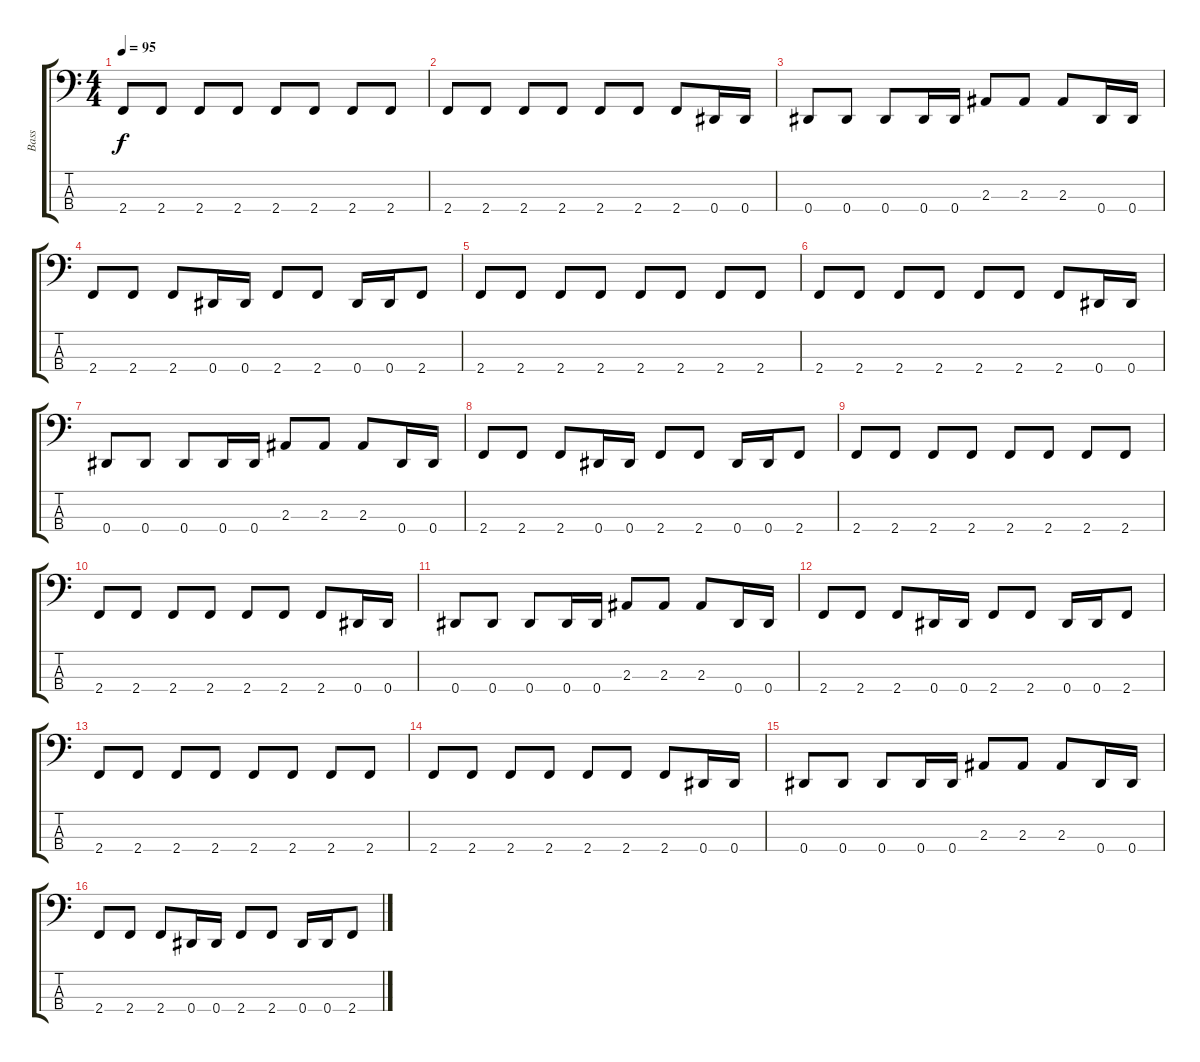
\track ("Bass" "Bass") {instrument electricbassfinger}
\staff {score tabs}
\tuning (Gb2 Db2 Ab1 Eb1) {hide}
\ts (4 4)
\tempo 95
\clef f4
\ks c
2.4.8{dy f instrument electricbassfinger} 2.4.8 2.4.8 2.4.8 2.4.8 2.4.8 2.4.8 2.4.8 |
2.4.8 2.4.8 2.4.8 2.4.8 2.4.8 2.4.8 2.4.8 0.4.16 0.4.16 |
0.4.8 0.4.8 0.4.8 0.4.16 0.4.16 2.3.8 2.3.8 2.3.8 0.4.16 0.4.16 |
2.4.8 2.4.8 2.4.8 0.4.16 0.4.16 2.4.8 2.4.8 0.4.16 0.4.16 2.4.8 |
2.4.8 2.4.8 2.4.8 2.4.8 2.4.8 2.4.8 2.4.8 2.4.8 |
2.4.8 2.4.8 2.4.8 2.4.8 2.4.8 2.4.8 2.4.8 0.4.16 0.4.16 |
0.4.8 0.4.8 0.4.8 0.4.16 0.4.16 2.3.8 2.3.8 2.3.8 0.4.16 0.4.16 |
2.4.8 2.4.8 2.4.8 0.4.16 0.4.16 2.4.8 2.4.8 0.4.16 0.4.16 2.4.8 |
2.4.8 2.4.8 2.4.8 2.4.8 2.4.8 2.4.8 2.4.8 2.4.8 |
2.4.8 2.4.8 2.4.8 2.4.8 2.4.8 2.4.8 2.4.8 0.4.16 0.4.16 |
0.4.8 0.4.8 0.4.8 0.4.16 0.4.16 2.3.8 2.3.8 2.3.8 0.4.16 0.4.16 |
2.4.8 2.4.8 2.4.8 0.4.16 0.4.16 2.4.8 2.4.8 0.4.16 0.4.16 2.4.8 |
2.4.8 2.4.8 2.4.8 2.4.8 2.4.8 2.4.8 2.4.8 2.4.8 |
2.4.8 2.4.8 2.4.8 2.4.8 2.4.8 2.4.8 2.4.8 0.4.16 0.4.16 |
0.4.8 0.4.8 0.4.8 0.4.16 0.4.16 2.3.8 2.3.8 2.3.8 0.4.16 0.4.16 |
2.4.8 2.4.8 2.4.8 0.4.16 0.4.16 2.4.8 2.4.8 0.4.16 0.4.16 2.4.8
